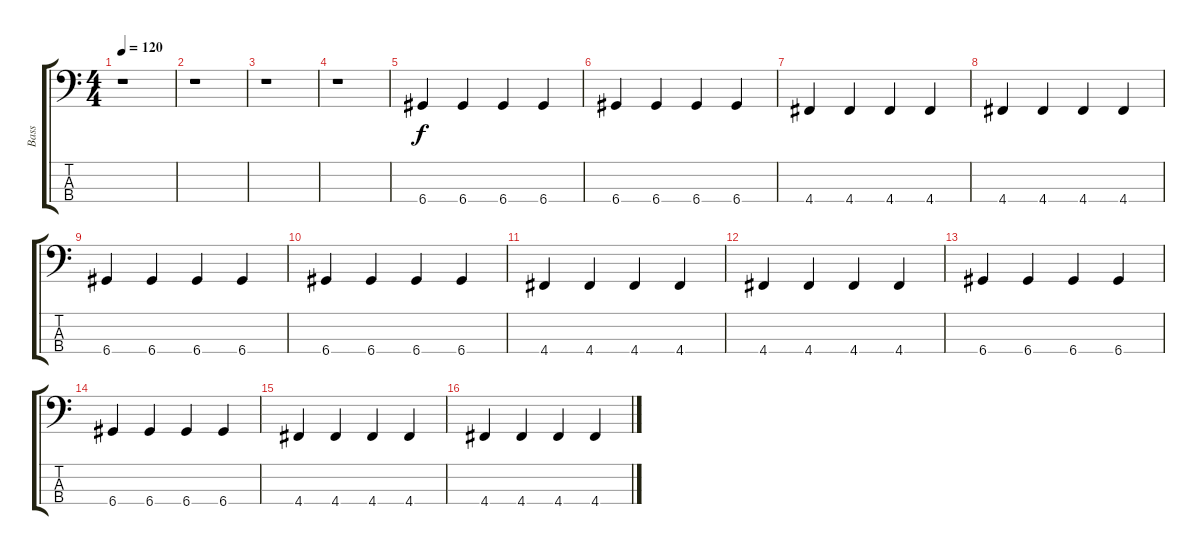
\track ("Bass" "Bass") {instrument electricbasspick}
\staff {score tabs}
\tuning (G2 D2 A1 D1) {hide}
\ts (4 4)
\tempo 120
\clef f4
\ks c
r.1{dy f instrument electricbasspick} |
r.1 |
r.1 |
r.1 |
6.4.4 6.4.4 6.4.4 6.4.4 |
6.4.4 6.4.4 6.4.4 6.4.4 |
4.4.4 4.4.4 4.4.4 4.4.4 |
4.4.4 4.4.4 4.4.4 4.4.4 |
6.4.4 6.4.4 6.4.4 6.4.4 |
6.4.4 6.4.4 6.4.4 6.4.4 |
4.4.4 4.4.4 4.4.4 4.4.4 |
4.4.4 4.4.4 4.4.4 4.4.4 |
6.4.4 6.4.4 6.4.4 6.4.4 |
6.4.4 6.4.4 6.4.4 6.4.4 |
4.4.4 4.4.4 4.4.4 4.4.4 |
4.4.4 4.4.4 4.4.4 4.4.4
